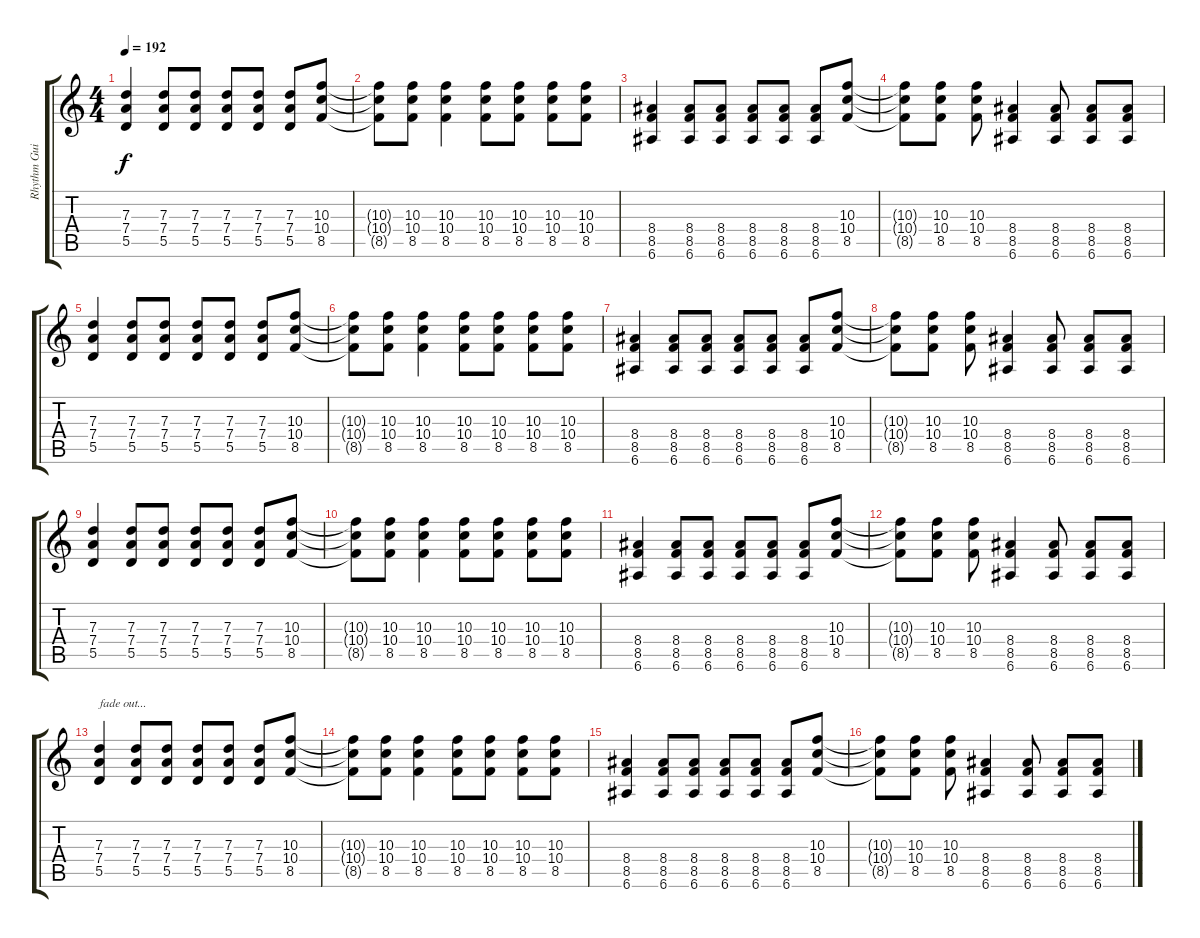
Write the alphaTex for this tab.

\track ("Rhythm Guitar" "Rhythm Gui") {instrument distortionguitar}
\staff {score tabs}
\tuning (E4 B3 G3 D3 A2 E2) {hide}
\ts (4 4)
\tempo 192
\clef g2
\ks c
(7.3 7.4 5.5).4{dy f} (7.3 7.4 5.5).8 (7.3 7.4 5.5).8 (7.3 7.4 5.5).8 (7.3 7.4 5.5).8 (7.3 7.4 5.5).8 (10.3 10.4 8.5).8 |
(10.3{t} 10.4{t} 8.5{t}).8 (10.3 10.4 8.5).8 (10.3 10.4 8.5).4 (10.3 10.4 8.5).8 (10.3 10.4 8.5).8 (10.3 10.4 8.5).8 (10.3 10.4 8.5).8 |
(8.4 8.5 6.6).4 (8.4 8.5 6.6).8 (8.4 8.5 6.6).8 (8.4 8.5 6.6).8 (8.4 8.5 6.6).8 (8.4 8.5 6.6).8 (10.3 10.4 8.5).8 |
(10.3{t} 10.4{t} 8.5{t}).8 (10.3 10.4 8.5).8 (10.3 10.4 8.5).8 (8.4 8.5 6.6).4 (8.4 8.5 6.6).8 (8.4 8.5 6.6).8 (8.4 8.5 6.6).8 |
(7.3 7.4 5.5).4 (7.3 7.4 5.5).8 (7.3 7.4 5.5).8 (7.3 7.4 5.5).8 (7.3 7.4 5.5).8 (7.3 7.4 5.5).8 (10.3 10.4 8.5).8 |
(10.3{t} 10.4{t} 8.5{t}).8 (10.3 10.4 8.5).8 (10.3 10.4 8.5).4 (10.3 10.4 8.5).8 (10.3 10.4 8.5).8 (10.3 10.4 8.5).8 (10.3 10.4 8.5).8 |
(8.4 8.5 6.6).4 (8.4 8.5 6.6).8 (8.4 8.5 6.6).8 (8.4 8.5 6.6).8 (8.4 8.5 6.6).8 (8.4 8.5 6.6).8 (10.3 10.4 8.5).8 |
(10.3{t} 10.4{t} 8.5{t}).8 (10.3 10.4 8.5).8 (10.3 10.4 8.5).8 (8.4 8.5 6.6).4 (8.4 8.5 6.6).8 (8.4 8.5 6.6).8 (8.4 8.5 6.6).8 |
(7.3 7.4 5.5).4 (7.3 7.4 5.5).8 (7.3 7.4 5.5).8 (7.3 7.4 5.5).8 (7.3 7.4 5.5).8 (7.3 7.4 5.5).8 (10.3 10.4 8.5).8 |
(10.3{t} 10.4{t} 8.5{t}).8 (10.3 10.4 8.5).8 (10.3 10.4 8.5).4 (10.3 10.4 8.5).8 (10.3 10.4 8.5).8 (10.3 10.4 8.5).8 (10.3 10.4 8.5).8 |
(8.4 8.5 6.6).4 (8.4 8.5 6.6).8 (8.4 8.5 6.6).8 (8.4 8.5 6.6).8 (8.4 8.5 6.6).8 (8.4 8.5 6.6).8 (10.3 10.4 8.5).8 |
(10.3{t} 10.4{t} 8.5{t}).8 (10.3 10.4 8.5).8 (10.3 10.4 8.5).8 (8.4 8.5 6.6).4 (8.4 8.5 6.6).8 (8.4 8.5 6.6).8 (8.4 8.5 6.6).8 |
(7.3 7.4 5.5).4{txt "fade out..."} (7.3 7.4 5.5).8 (7.3 7.4 5.5).8 (7.3 7.4 5.5).8 (7.3 7.4 5.5).8 (7.3 7.4 5.5).8 (10.3 10.4 8.5).8 |
(10.3{t} 10.4{t} 8.5{t}).8 (10.3 10.4 8.5).8 (10.3 10.4 8.5).4 (10.3 10.4 8.5).8 (10.3 10.4 8.5).8 (10.3 10.4 8.5).8 (10.3 10.4 8.5).8 |
(8.4 8.5 6.6).4 (8.4 8.5 6.6).8 (8.4 8.5 6.6).8 (8.4 8.5 6.6).8 (8.4 8.5 6.6).8 (8.4 8.5 6.6).8 (10.3 10.4 8.5).8 |
(10.3{t} 10.4{t} 8.5{t}).8 (10.3 10.4 8.5).8 (10.3 10.4 8.5).8 (8.4 8.5 6.6).4 (8.4 8.5 6.6).8 (8.4 8.5 6.6).8 (8.4 8.5 6.6).8
